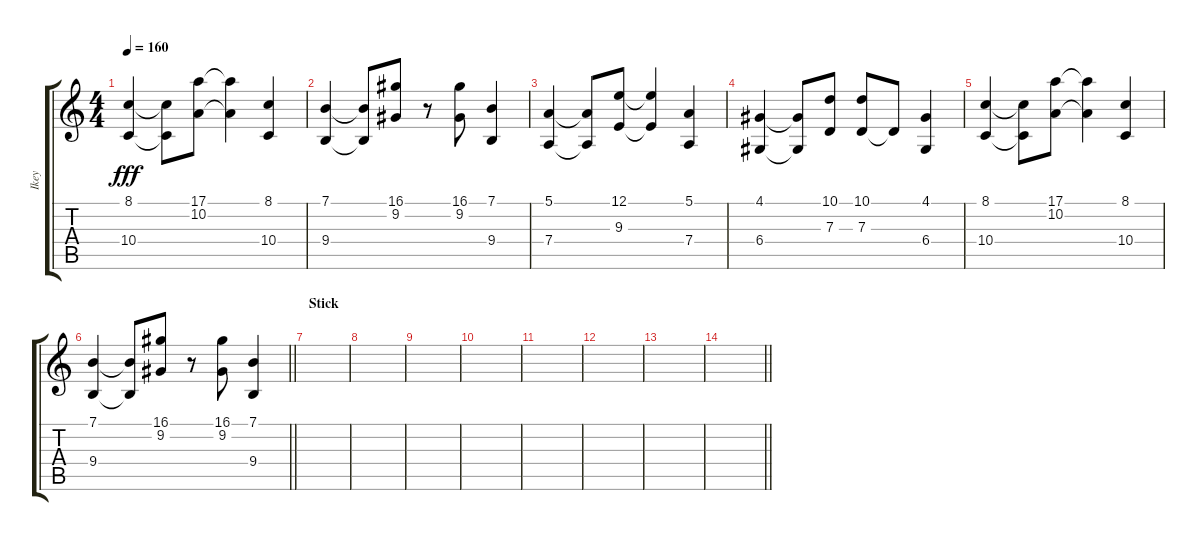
\track ("Ikey" "Ikey") {instrument electricgrandpiano}
\staff {score tabs}
\tuning (E4 B3 G3 D3 A2 E2) {hide}
\ts (4 4)
\tempo 160
\clef g2
\ks c
(8.1 10.4).4{dy fff} (8.1{t} 10.4{t}).8 (17.1 10.2).8 (17.1{t} 10.2{t}).4 (8.1 10.4).4 |
(7.1 9.4).4 (7.1{t} 9.4{t}).8 (16.1 9.2).8 r.8 (16.1 9.2).8 (7.1 9.4).4 |
(5.1 7.4).4 (5.1{t} 7.4{t}).8 (12.1 9.3).8 (12.1{t} 9.3{t}).4 (5.1 7.4).4 |
(4.1 6.4).4 (4.1{t} 6.4{t}).8 (10.1 7.3).8 (10.1 7.3).8 7.3{t}.8 (4.1 6.4).4 |
(8.1 10.4).4 (8.1{t} 10.4{t}).8 (17.1 10.2).8 (17.1{t} 10.2{t}).4 (8.1 10.4).4 |
\barLineRight lightlight
(7.1 9.4).4 (7.1{t} 9.4{t}).8 (16.1 9.2).8 r.8 (16.1 9.2).8 (7.1 9.4).4 |
\section ("" "Stick")
|
|
|
|
|
|
|
\barLineRight lightlight
